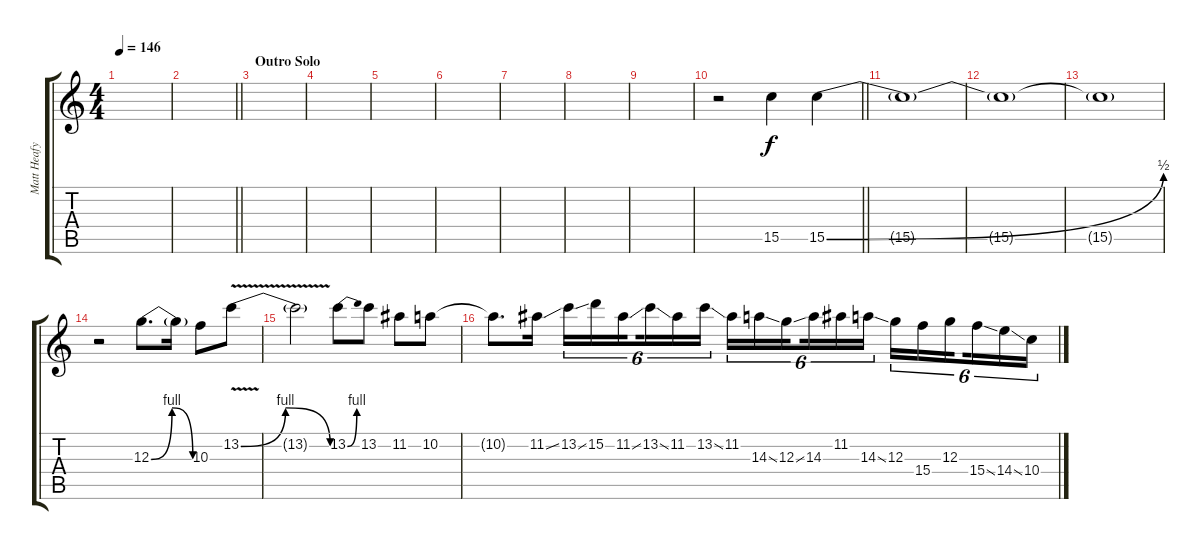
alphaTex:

\track ("Matt Heafy Solo II" "Matt Heafy") {instrument distortionguitar}
\staff {score tabs}
\tuning (E4 B3 G3 D3 A2 D2) {hide}
\ts (4 4)
\tempo 146
\clef g2
\ks c
|
\barLineRight lightlight
|
\section ("" "Outro Solo")
|
|
|
|
|
|
|
\barLineRight lightlight
r.2{volume 6} 15.5.4 15.5{be (bend 0 0 60 2)}.4 |
15.5{t}.1 |
15.5{t}.1 |
15.5{t}.1 |
r.2{volume 10} 12.3{be (bendrelease 0 0 15 4 45 4 60 0)}.8{d} 12.3{t}.16 10.3.8 13.2{be (bendrelease 0 0 15 4 45 4 60 0) v}.8 |
13.2{t}.2 13.2{be (bend 0 0 60 4)}.8 13.2.8 11.2.8 10.2.8 |
10.2{t}.8{d} 11.2{ss}.16 13.2{ss}.16{tu (6 4)} 15.2.16{tu (6 4)} 11.2{ss}.16{tu (6 4) beam splitsecondary} 13.2{ss}.16{tu (6 4)} 11.2.16{tu (6 4)} 13.2{ss}.16{tu (6 4)} 11.2.16{tu (6 4)} 14.3{ss}.16{tu (6 4)} 12.3{ss}.16{tu (6 4) beam splitsecondary} 14.3.16{tu (6 4)} 11.2.16{tu (6 4)} 14.3{ss}.16{tu (6 4)} 12.3.16{tu (6 4)} 15.4.16{tu (6 4)} 12.3.16{tu (6 4) beam splitsecondary} 15.4{ss}.16{tu (6 4)} 14.4{ss}.16{tu (6 4)} 10.4.16{tu (6 4)}
